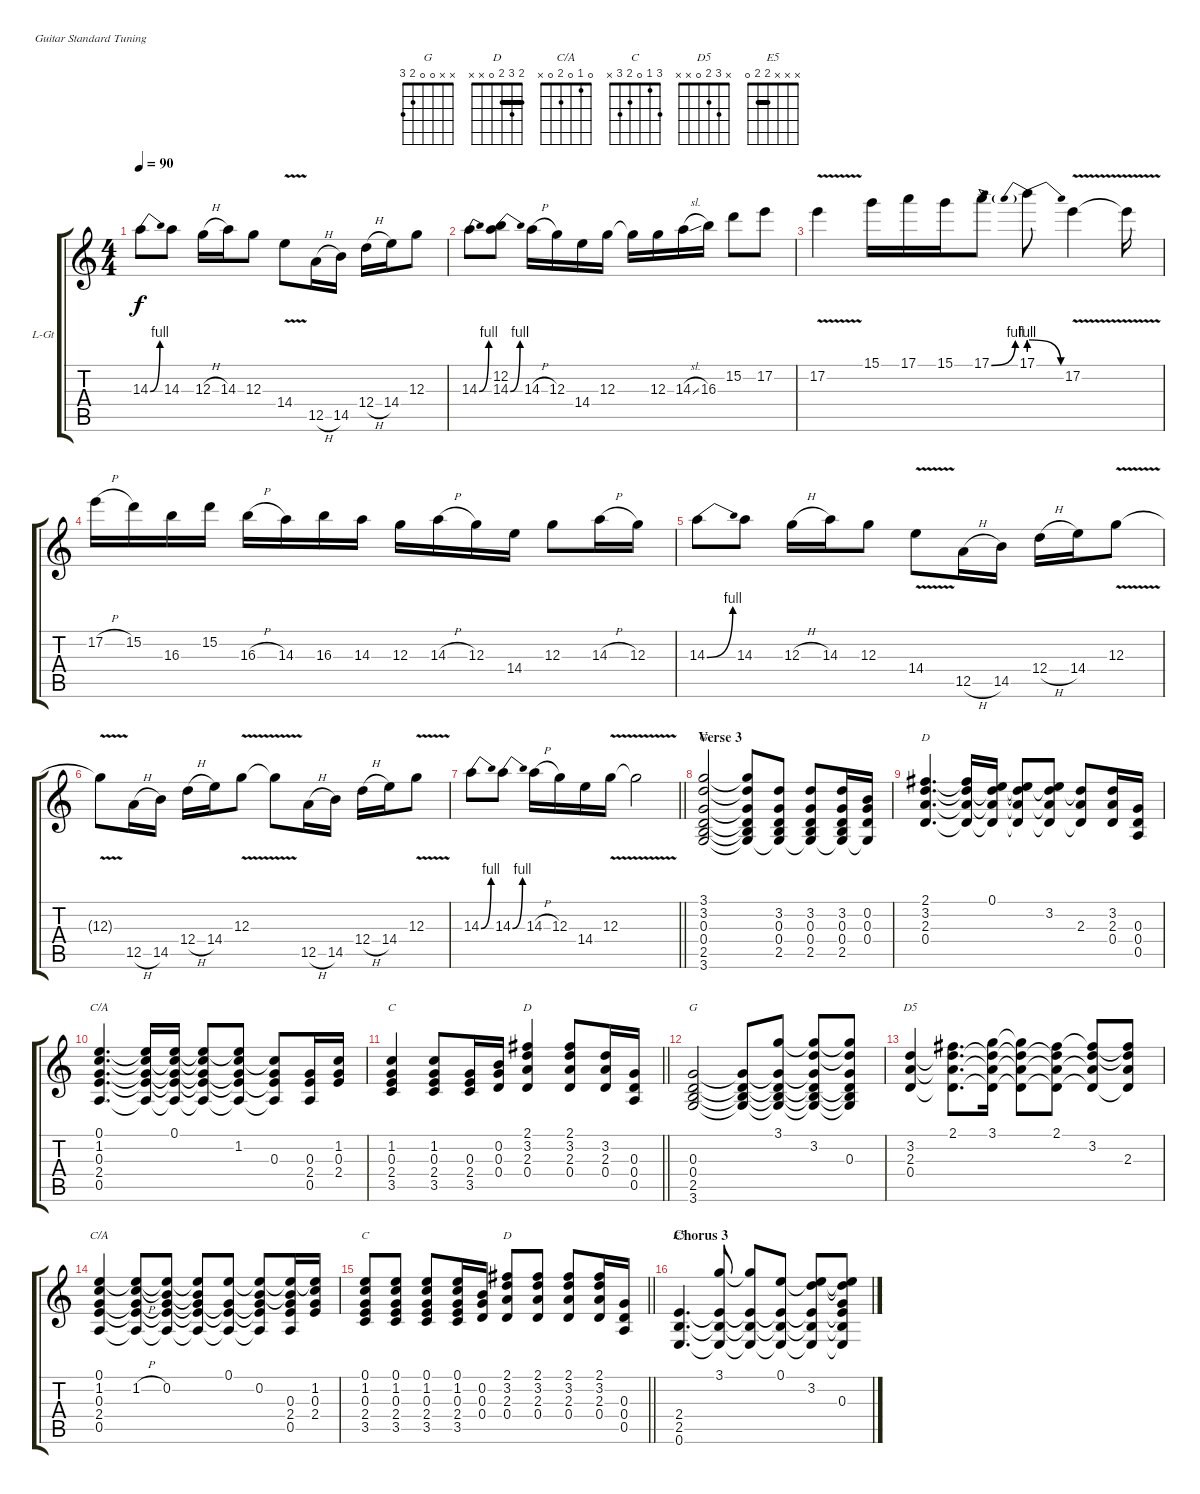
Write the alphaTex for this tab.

\bracketExtendMode groupsimilarinstruments
\firstSystemTrackNameOrientation horizontal
\otherSystemsTrackNameOrientation horizontal
\track ("Noel Gallagher (Lead Guitar)" "L-Gt") {instrument overdrivenguitar}
\staff {score tabs}
\tuning (E4 B3 G3 D3 A2 E2)
\chord ("G" x x x 0 2 3)
\chord ("D" 2 3 2 0 x x) {barre 2}
\chord ("C/A" 0 1 0 2 0 x)
\chord ("C" x 1 0 2 3 x)
\chord ("G" x x 0 0 2 3)
\chord ("D5" x 3 2 0 x x)
\chord ("C" 3 1 0 2 3 x)
\chord ("E5" x x x 2 2 0) {barre 2}
\ts (4 4)
\tempo 90
\clef g2
\ks c
14.3{be (bend 0 0 60 4)}.8{dy f} 14.3.8 12.3{h}.16 14.3.16 12.3.8 14.4{v}.8 12.5{h}.16 14.5.16 12.4{h}.16 14.4.16 12.3.8 |
14.3{be (bend 0 0 60 4)}.8 (12.2 14.3{be (bend 0 0 60 4)}).8 14.3{h}.16 12.3.16 14.4.16 12.3.16 12.3{t}.16 12.3.16 14.3{sl}.16 16.3.16 15.2.8 17.2.8 |
17.2{v}.4 15.1.16 17.1.16 15.1.16 17.1{be (bend 0 0 60 4)}.8 17.1{be (prebendrelease 0 4 60 0)}.8 17.2{v}.4 17.2{v t}.16 |
17.2{h}.16 15.2.16 16.3.16 15.2.16 16.3{h}.16 14.3.16 16.3.16 14.3.16 12.3.16 14.3{h}.16 12.3.16 14.4.16 12.3.8 14.3{h}.16 12.3.16 |
14.3{be (bend 0 0 60 4)}.8 14.3.8 12.3{h}.16 14.3.16 12.3.8 14.4{v}.8 12.5{h}.16 14.5.16 12.4{h}.16 14.4.16 12.3{v}.8 |
12.3{v t}.8 12.5{h}.16 14.5.16 12.4{h}.16 14.4.16 12.3{v}.8 12.3{v t}.8 12.5{h}.16 14.5.16 12.4{h}.16 14.4.16 12.3{v}.8 |
\barLineRight lightlight
14.3{be (bend 0 0 60 4)}.8 14.3{be (bend 0 0 60 4)}.8 14.3{h}.16 12.3.16 14.4.16 12.3{v}.16 12.3{v t}.2 |
\section ("" "Verse 3")
(3.1 3.2 0.3 0.4 2.5 3.6).2{ch "G"} (3.1{t} 3.2{t} 0.3{t} 0.4{t} 2.5{t} 3.6{t}).8 (3.2 0.3 0.4 2.5 3.6{t}).8 (3.2 0.3 0.4 2.5 3.6{t}).8 (3.2 0.3 0.4 2.5 3.6{t}).16 (0.2 0.3 0.4 3.6{t}).16 |
(2.1 3.2 2.3 0.4).4{d ch "D"} (2.1{t} 3.2{t} 2.3{t} 0.4{t}).16 (0.1 3.2{t} 2.3{t} 0.4{t}).16 (0.1{t} 3.2{t} 2.3{t} 0.4{t}).8 (0.1{t} 3.2 2.3{t} 0.4{t}).8 (3.2{t} 2.3 0.4{t}).8 (3.2 2.3 0.4).16 (0.3 0.4 0.5).16 |
(0.1 1.2 0.3 2.4 0.5).4{d ch "C/A"} (0.1{t} 1.2{t} 0.3{t} 2.4{t} 0.5{t}).16 (0.1 1.2{t} 0.3{t} 2.4{t} 0.5{t}).16 (0.1{t} 1.2{t} 0.3{t} 2.4{t} 0.5{t}).8 (0.1{t} 1.2 0.3{t} 2.4{t} 0.5{t}).8 (1.2{t} 0.3 2.4{t} 0.5{t}).8 (0.3 2.4 0.5).16 (1.2 0.3 2.4).16 |
\barLineRight lightlight
(1.2 0.3 2.4 3.5).4{ch "C"} (1.2 0.3 2.4 3.5).8 (0.3 2.4 3.5).16 (0.2 0.3 0.4).16 (2.1 3.2 2.3 0.4).4{ch "D"} (2.1 3.2 2.3 0.4).8 (3.2 2.3 0.4).16 (0.3 0.4 0.5).16 |
(0.3 0.4 2.5 3.6).2{ch "G"} (0.3{t} 0.4{t} 2.5{t} 3.6{t}).8 (3.1 0.3{t} 0.4{t} 2.5{t} 3.6{t}).8 (3.2 0.3{t} 3.1{t} 0.4{t} 2.5{t} 3.6{t}).8 (3.1{t} 3.2{t} 0.3 0.4{t} 2.5{t} 3.6{t}).8 |
(3.2 2.3 0.4).4{ch "D5"} (2.1 3.2{t} 2.3{t} 0.4{t}).8{d} (3.1 3.2{t} 2.3{t} 0.4{t}).16 (3.1{t} 3.2{t} 2.3{t} 0.4{t}).8 (2.1 3.2{t} 2.3{t} 0.4{t}).8 (2.1{t} 3.2 2.3{t} 0.4{t}).8 (2.1{t} 3.2{t} 2.3 0.4{t}).8 |
(0.1 1.2 0.3 2.4 0.5).4{ch "C/A"} (1.2{h} 0.1{t} 0.3{t} 2.4{t} 0.5{t}).8 (0.2 0.1{t} 0.3{t} 2.4{t} 0.5{t}).8 (0.1{t} 0.2{t} 0.3{t} 2.4{t} 0.5{t}).8 (0.1 0.3{t} 2.4{t} 0.5{t}).8 (0.2 0.3{t} 2.4{t} 0.5{t} 0.1{t}).8 (0.2{t} 0.3 2.4 0.5 0.1{t}).16 (0.1{t} 1.2 0.3 2.4).16 |
\barLineRight lightlight
(0.1 1.2 0.3 2.4 3.5).8{ch "C"} (0.1 1.2 0.3 2.4 3.5).8 (0.1 1.2 0.3 2.4 3.5).8 (0.1 1.2 0.3 2.4 3.5).16 (0.2 0.3 0.4).16 (2.1 3.2 2.3 0.4).8{ch "D"} (2.1 3.2 2.3 0.4).8 (2.1 3.2 2.3 0.4).8 (2.1 3.2 2.3 0.4).16 (0.3 0.4 0.5).16 |
\section ("" "Chorus 3")
(2.4 2.5 0.6).4{d ch "E5"} (3.1 2.4{t} 2.5{t} 0.6{t}).8 (3.1{t} 2.4{t} 2.5{t} 0.6{t}).8 (0.1 2.4{t} 2.5{t} 0.6{t}).8 (3.2 0.1{t} 2.4{t} 2.5{t} 0.6{t}).8 (0.1{t} 3.2{t} 0.3 2.4{t} 2.5{t} 0.6{t}).8
